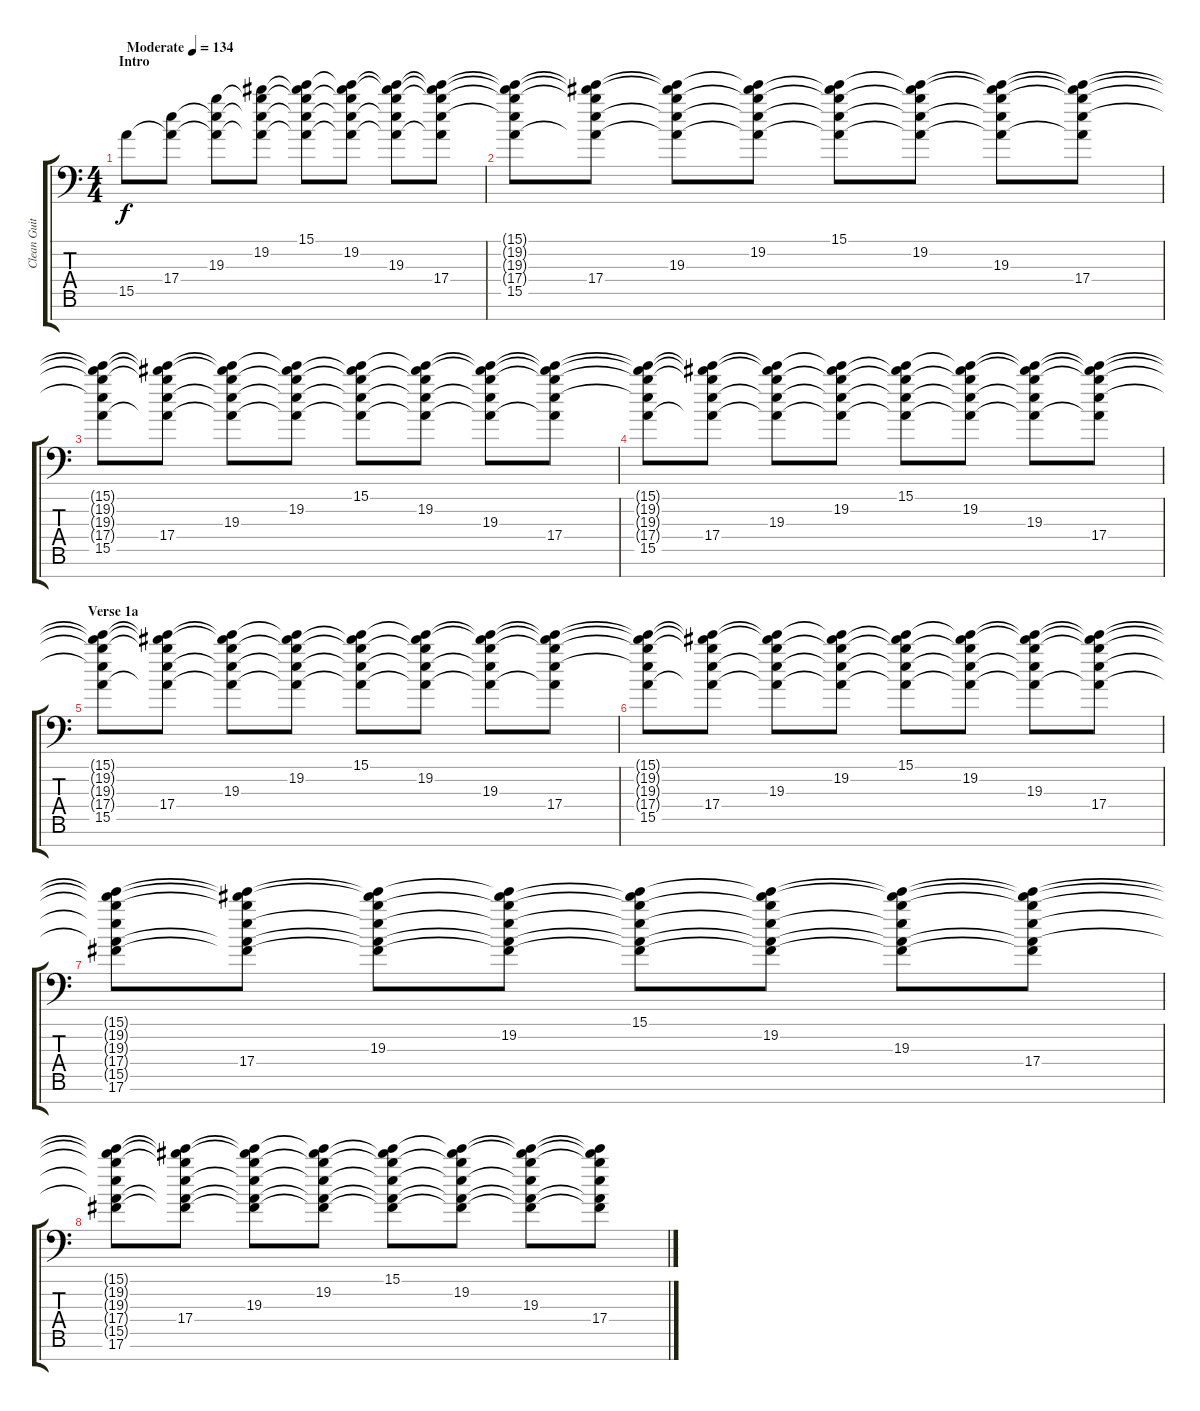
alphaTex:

\track ("Clean Guitar" "Clean Guit") {instrument electricguitarjazz}
\staff {score tabs}
\tuning (Db4 Ab3 E3 B2 Gb2 Db2 Gb1) {hide}
\ts (4 4)
\section ("" "Intro ")
\tempo (134 "Moderate")
\clef f4
\ks c
15.5.8{dy f instrument electricguitarjazz} (17.4 15.5{t}).8 (19.3 17.4{t} 15.5{t}).8 (19.2 19.3{t} 17.4{t} 15.5{t}).8 (15.1 19.2{t} 19.3{t} 17.4{t} 15.5{t}).8 (15.1{t} 19.2 19.3{t} 17.4{t} 15.5{t}).8 (15.1{t} 19.2{t} 19.3 17.4{t} 15.5{t}).8 (15.1{t} 19.2{t} 19.3{t} 17.4 15.5{t}).8 |
(15.1{t} 19.2{t} 19.3{t} 17.4{t} 15.5).8 (15.1{t} 19.2{t} 19.3{t} 17.4 15.5{t}).8 (15.1{t} 19.2{t} 19.3 17.4{t} 15.5{t}).8 (15.1{t} 19.2 19.3{t} 17.4{t} 15.5{t}).8 (15.1 19.2{t} 19.3{t} 17.4{t} 15.5{t}).8 (15.1{t} 19.2 19.3{t} 17.4{t} 15.5{t}).8 (15.1{t} 19.2{t} 19.3 17.4{t} 15.5{t}).8 (15.1{t} 19.2{t} 19.3{t} 17.4 15.5{t}).8 |
(15.1{t} 19.2{t} 19.3{t} 17.4{t} 15.5).8 (15.1{t} 19.2{t} 19.3{t} 17.4 15.5{t}).8 (15.1{t} 19.2{t} 19.3 17.4{t} 15.5{t}).8 (15.1{t} 19.2 19.3{t} 17.4{t} 15.5{t}).8 (15.1 19.2{t} 19.3{t} 17.4{t} 15.5{t}).8 (15.1{t} 19.2 19.3{t} 17.4{t} 15.5{t}).8 (15.1{t} 19.2{t} 19.3 17.4{t} 15.5{t}).8 (15.1{t} 19.2{t} 19.3{t} 17.4 15.5{t}).8 |
(15.1{t} 19.2{t} 19.3{t} 17.4{t} 15.5).8 (15.1{t} 19.2{t} 19.3{t} 17.4 15.5{t}).8 (15.1{t} 19.2{t} 19.3 17.4{t} 15.5{t}).8 (15.1{t} 19.2 19.3{t} 17.4{t} 15.5{t}).8 (15.1 19.2{t} 19.3{t} 17.4{t} 15.5{t}).8 (15.1{t} 19.2 19.3{t} 17.4{t} 15.5{t}).8 (15.1{t} 19.2{t} 19.3 17.4{t} 15.5{t}).8 (15.1{t} 19.2{t} 19.3{t} 17.4 15.5{t}).8 |
\section ("" "Verse 1a")
(15.1{t} 19.2{t} 19.3{t} 17.4{t} 15.5).8 (15.1{t} 19.2{t} 19.3{t} 17.4 15.5{t}).8 (15.1{t} 19.2{t} 19.3 17.4{t} 15.5{t}).8 (15.1{t} 19.2 19.3{t} 17.4{t} 15.5{t}).8 (15.1 19.2{t} 19.3{t} 17.4{t} 15.5{t}).8 (15.1{t} 19.2 19.3{t} 17.4{t} 15.5{t}).8 (15.1{t} 19.2{t} 19.3 17.4{t} 15.5{t}).8 (15.1{t} 19.2{t} 19.3{t} 17.4 15.5{t}).8 |
(15.1{t} 19.2{t} 19.3{t} 17.4{t} 15.5).8 (15.1{t} 19.2{t} 19.3{t} 17.4 15.5{t}).8 (15.1{t} 19.2{t} 19.3 17.4{t} 15.5{t}).8 (15.1{t} 19.2 19.3{t} 17.4{t} 15.5{t}).8 (15.1 19.2{t} 19.3{t} 17.4{t} 15.5{t}).8 (15.1{t} 19.2 19.3{t} 17.4{t} 15.5{t}).8 (15.1{t} 19.2{t} 19.3 17.4{t} 15.5{t}).8 (15.1{t} 19.2{t} 19.3{t} 17.4 15.5{t}).8 |
(15.1{t} 19.2{t} 19.3{t} 17.4{t} 15.5{t} 17.6).8 (15.1{t} 19.2{t} 19.3{t} 17.4 15.5{t} 17.6{t}).8 (15.1{t} 19.2{t} 19.3 17.4{t} 15.5{t} 17.6{t}).8 (15.1{t} 19.2 19.3{t} 17.4{t} 15.5{t} 17.6{t}).8 (15.1 19.2{t} 19.3{t} 17.4{t} 15.5{t} 17.6{t}).8 (15.1{t} 19.2 19.3{t} 17.4{t} 15.5{t} 17.6{t}).8 (15.1{t} 19.2{t} 19.3 17.4{t} 15.5{t} 17.6{t}).8 (15.1{t} 19.2{t} 19.3{t} 17.4 15.5{t} 17.6{t}).8 |
(15.1{t} 19.2{t} 19.3{t} 17.4{t} 15.5{t} 17.6).8 (15.1{t} 19.2{t} 19.3{t} 17.4 15.5{t} 17.6{t}).8 (15.1{t} 19.2{t} 19.3 17.4{t} 15.5{t} 17.6{t}).8 (15.1{t} 19.2 19.3{t} 17.4{t} 15.5{t} 17.6{t}).8 (15.1 19.2{t} 19.3{t} 17.4{t} 15.5{t} 17.6{t}).8 (15.1{t} 19.2 19.3{t} 17.4{t} 15.5{t} 17.6{t}).8 (15.1{t} 19.2{t} 19.3 17.4{t} 15.5{t} 17.6{t}).8 (15.1{t} 19.2{t} 19.3{t} 17.4 15.5{t} 17.6{t}).8
